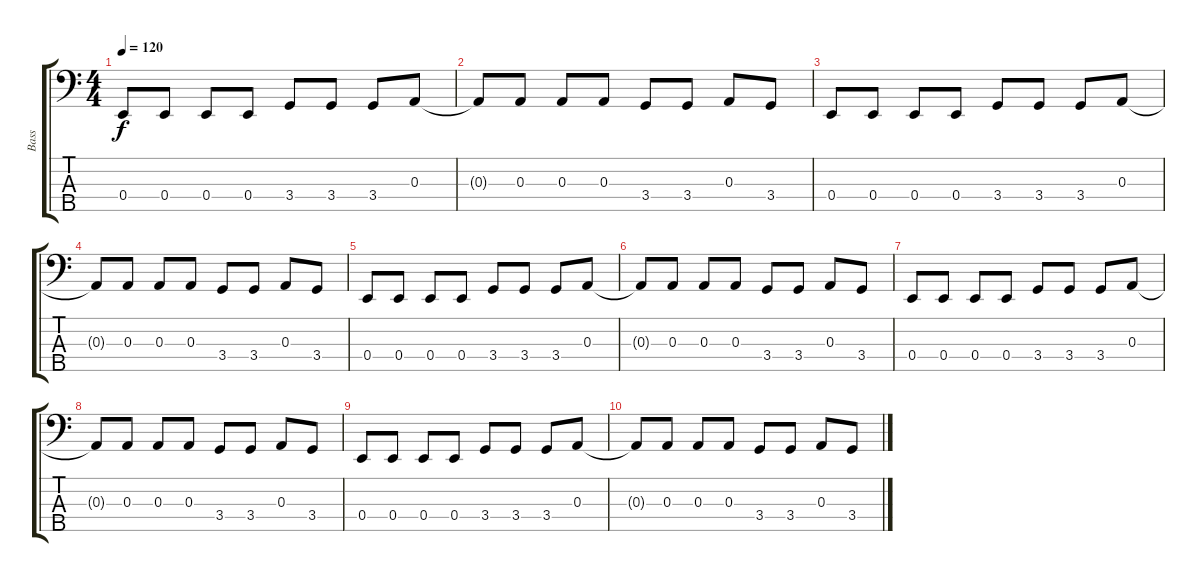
\track ("Bass" "Bass") {instrument slapbass1}
\staff {score tabs}
\tuning (G2 D2 A1 E1 B0) {hide}
\ts (4 4)
\tempo 120
\clef f4
\ks c
0.4.8{dy f} 0.4.8 0.4.8 0.4.8 3.4.8 3.4.8 3.4.8 0.3.8 |
0.3{t}.8 0.3.8 0.3.8 0.3.8 3.4.8 3.4.8 0.3.8 3.4.8 |
0.4.8{volume 8} 0.4.8 0.4.8 0.4.8 3.4.8 3.4.8 3.4.8 0.3.8 |
0.3{t}.8 0.3.8 0.3.8 0.3.8 3.4.8 3.4.8 0.3.8 3.4.8 |
0.4.8 0.4.8 0.4.8 0.4.8 3.4.8 3.4.8 3.4.8 0.3.8 |
0.3{t}.8 0.3.8 0.3.8 0.3.8 3.4.8 3.4.8 0.3.8 3.4.8 |
0.4.8{volume 0} 0.4.8 0.4.8 0.4.8 3.4.8 3.4.8 3.4.8 0.3.8 |
0.3{t}.8 0.3.8 0.3.8 0.3.8 3.4.8 3.4.8 0.3.8 3.4.8 |
0.4.8 0.4.8 0.4.8 0.4.8 3.4.8 3.4.8 3.4.8 0.3.8 |
0.3{t}.8 0.3.8 0.3.8 0.3.8 3.4.8 3.4.8 0.3.8 3.4.8
